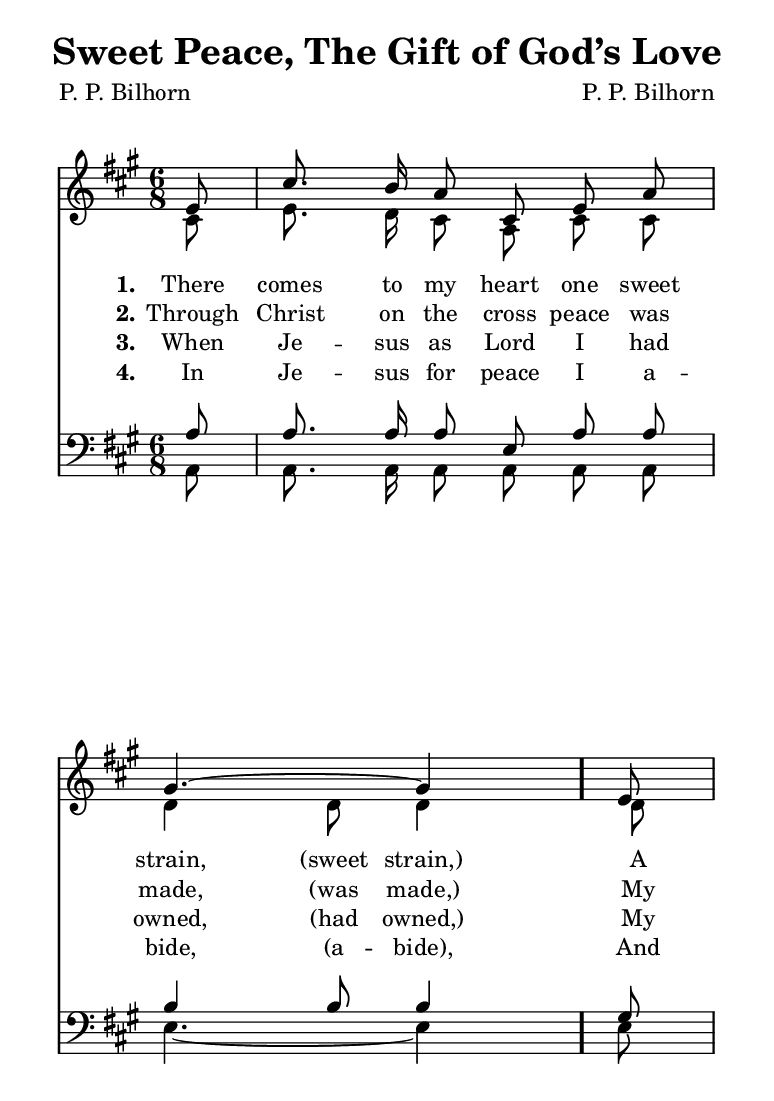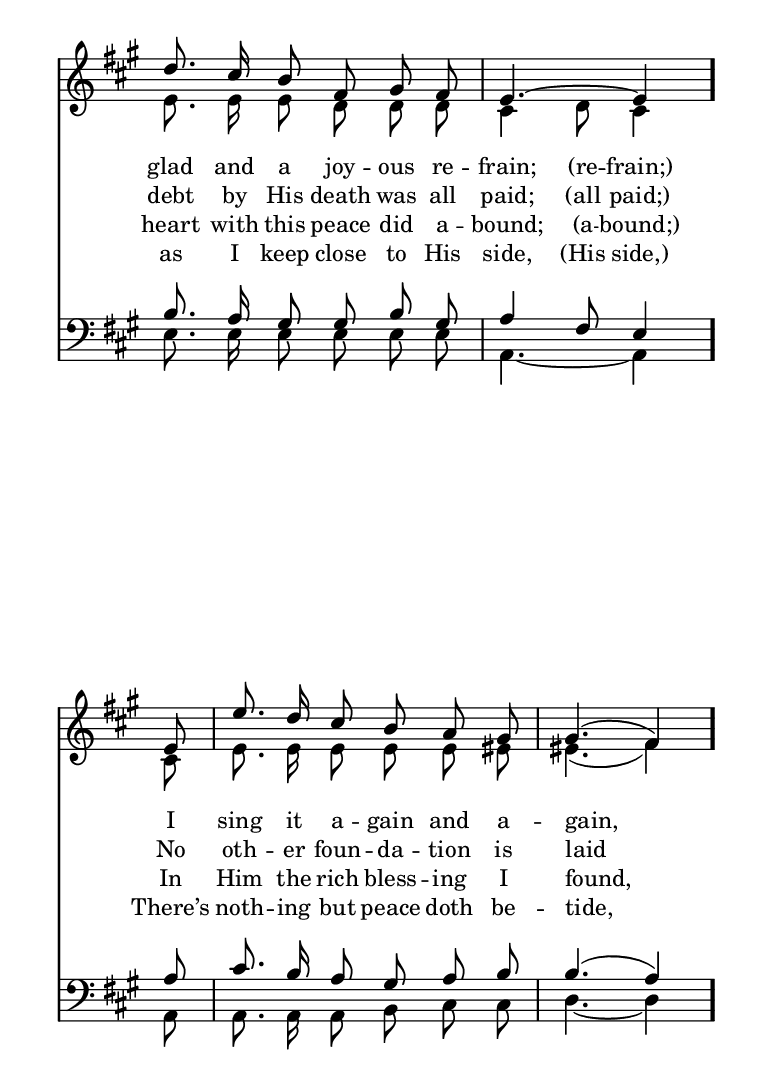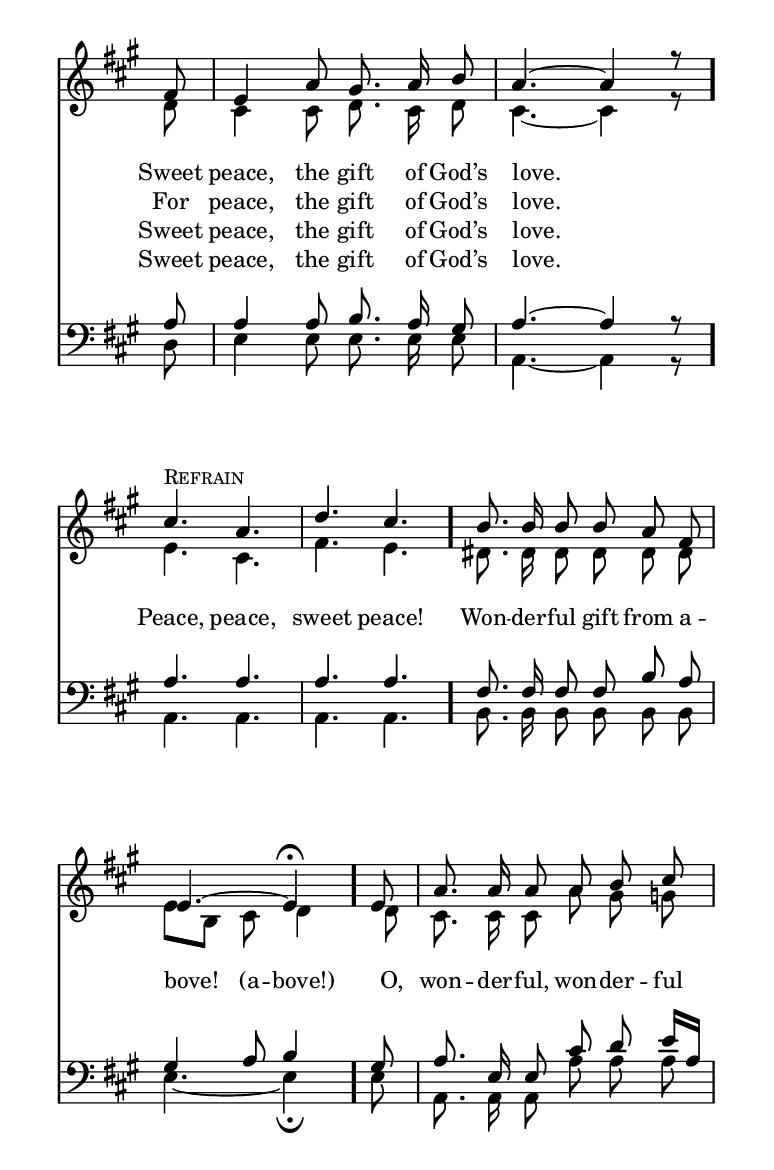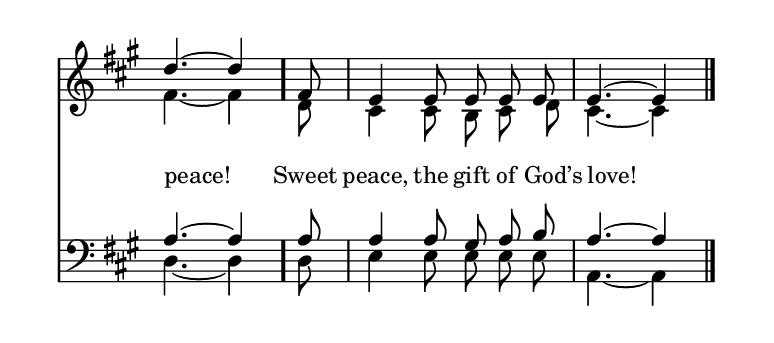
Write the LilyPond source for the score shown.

\include "common/global.ily"
\paper {
  \include "common/paper.ily"
}

\header{
  hymnnumber = "193"
  title = "Sweet Peace, The Gift of God’s Love"
  tunename = ""
  meter = ""
  poet = "P. P. Bilhorn"
  composer = "P. P. Bilhorn"
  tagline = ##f
}

ta = { \tempo 8=120 }
tb = { \tempo 8=80 } % not half the normal tempo in this case (aesthetic)

global = {
  \include "common/overrides.ily"
  \override Staff.TimeSignature.style = #'()
  \time 6/8
  \override Score.MetronomeMark.transparent = ##t % hide all fermata changes too
  \ta
  \key a \major
  \partial 8
  \autoBeamOff
}

patternA = { c8 | c8. c16 c8 c c c | c4. c4 }
patternB = { c8 | c8. c16 c8 c c c | c4 c8 c4 }
patternC = { c8 | c4 c8 c8. c16 c8 | c4. c4 c8 }

notesSoprano = {
\global
\relative c' {

  e8 | cis'8. b16 a8 cis, e a | gis4. ~ gis4
  \changePitch \patternA { e | d' cis b fis gis fis | e ~ e }
  \changePitch \patternA { e | e' d cis b a gis | gis( fis) }
  \changePitch \patternC { fis | e a gis a b | a ~ a r }

  << s^\markup { \small \caps "Refrain" }
  { cis4. a | d cis } >>
  b8. b16 b8 b a fis | e4.~ \tb e4 \fermata \ta
  \changePitch \patternA { e | a a a a b cis | d ~ d }
  fis,8 | e4 e8 e e e | e4. ~ e4

  \bar "|."

}
}

notesAlto = {
\global
\relative e' {

  \changePitch \patternB { cis | e d cis a cis cis | d d d }
  \changePitch \patternB { d | e e e d d d | cis d cis }
  \changePitch \patternA { cis | e e e e e eis | eis( fis) }
  \changePitch \patternC { d | cis cis d cis d | cis ~ cis r }

  e4. cis | fis e
  dis8. dis16 dis8 dis dis dis | e8[ b] cis d4
  \changePitch \patternA { d | cis cis cis a' gis g | fis ~ fis }
  d8 | cis4 cis8 b cis d | cis4. ~ cis4

}
}

notesTenor = {
\global
\relative a {

  \changePitch \patternB { a | a a a e a a | b b b }
  \changePitch \patternB { gis | b a gis gis b gis | a fis e }
  \changePitch \patternA { a | cis b a gis a b | b( a) }
  \changePitch \patternC { a | a a b a gis | a ~ a r }

  a4. a | a a
  fis8. fis16 fis8 fis b a | gis4 a8 b4
  gis8 | a8. e16 e8 cis' d e16[ a,] | a4. ~ a4
  a8 | a4 a8 gis a b | a4. ~ a4

}
}

notesBass = {
\global
\relative f, {

  \changePitch \patternA { a | a a a a a a | e' ~ e }
  \changePitch \patternA { e | e e e e e e | a, ~ a }
  \changePitch \patternA { a | a a a b cis cis | d ~ d }
  \changePitch \patternC { d | e e e e e | a, ~ a r }

  a4. a | a a
  b8. b16 b8 b b b | e4. ~ e4 \fermata
  \changePitch \patternA { e | a, a a a' a a | d, ~ d }
  d8 | e4 e8 e e e | a,4. ~ a4

}
}

Refrain = \lyricmode {

Peace, peace, sweet peace! \bar "."
Won -- der -- ful gift from a -- bove! (a -- bove!) \bar "."
O, won -- der -- ful, won -- der -- ful peace! \bar "."
Sweet peace, the gift of God’s love! \bar "."

}

wordsA = \lyricmode {
\set stanza = "1."

There comes to my heart one sweet strain, (sweet strain,) \bar "."
A glad and a joy -- ous re -- frain; (re -- frain;) \bar "."
I sing it a -- gain and a -- gain, \bar "."
Sweet peace, the gift of God’s love. \bar "."

}

wordsB = \lyricmode {
\set stanza = "2."

Through Christ on the cross peace was made, (was made,)
My debt by His death was all paid; (all paid;)
No oth -- er foun -- da -- tion is laid
For peace, the gift of God’s love.

\Refrain

}

wordsC = \lyricmode {
\set stanza = "3."

When Je -- sus as Lord I had owned, (had owned,)
My heart with this peace did a -- bound; (a -- bound;)
In Him the rich bless -- ing I found,
Sweet peace, the gift of God’s love.

}

wordsD = \lyricmode {
\set stanza = "4."

In Je -- sus for peace I a -- bide, (a -- bide),
And as I keep close to His side, (His side,)
There’s noth -- ing but peace doth be -- tide,
Sweet peace, the gift of God’s love.

}

\score {
  \context ChoirStaff <<
    \context Staff = upper <<
      \set ChoirStaff.systemStartDelimiter = #'SystemStartBar
      \context Voice  = sopranos { \voiceOne << \notesSoprano >> }
      \context Voice  = altos { \voiceTwo << \notesAlto >> }
      \context Lyrics = one   \lyricsto altos \wordsA
      \context Lyrics = two   \lyricsto altos \wordsB
      \context Lyrics = three \lyricsto altos \wordsC
      \context Lyrics = four  \lyricsto altos \wordsD
    >>
    \context Staff = men <<
      \clef bass
      \context Voice  = tenors { \voiceOne << \notesTenor >> }
      \context Voice  = basses { \voiceTwo << \notesBass >> }
    >>
  >>
  \layout {
    \include "common/layout.ily"
  }
  \midi{
    \include "common/midi.ily"
  }
}

\version "2.18.2"  % necessary for upgrading to future LilyPond versions.

% vi:set et ts=2 sw=2 ai nocindent syntax=lilypond:
